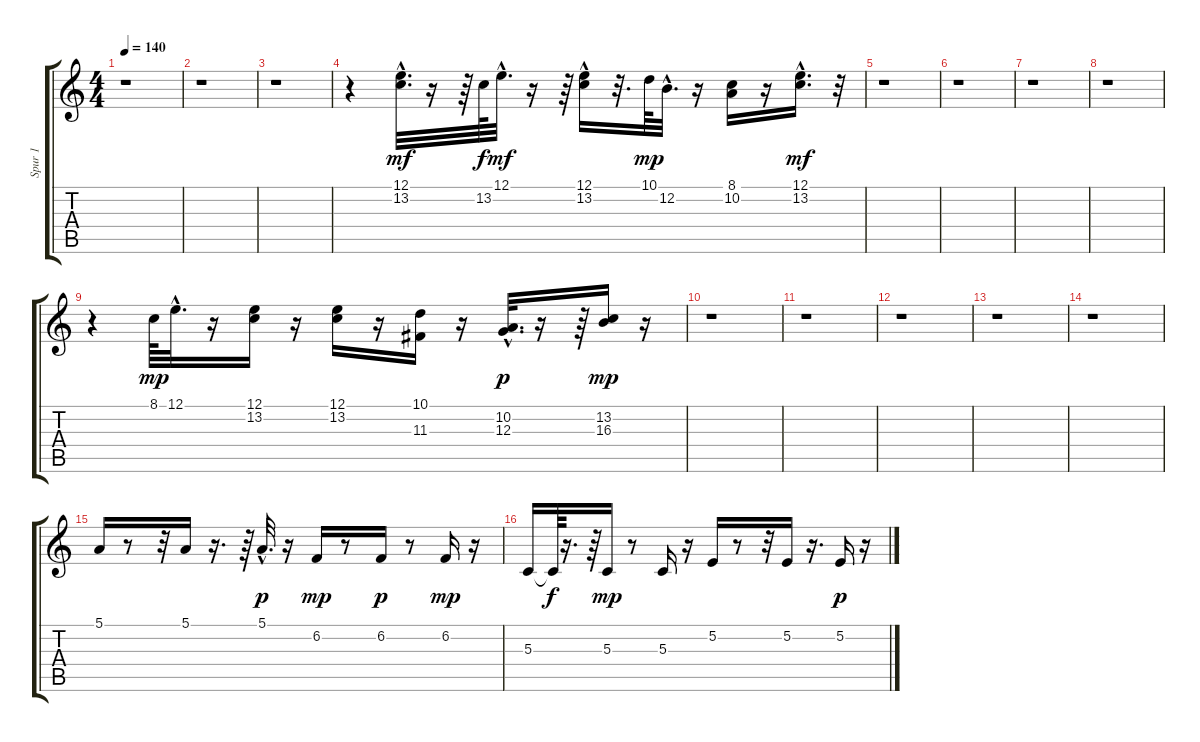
\track ("Spur 1" "Spur 1") {instrument fx7echoes}
\staff {score tabs}
\tuning (E4 B3 G3 D3 A2 E2) {hide}
\ts (4 4)
\tempo 140
\clef g2
\ks c
r.1{dy mf} |
r.1 |
r.1 |
r.4 (12.1{hac} 13.2{hac}).32{d} r.16 r.64 13.2.64{dy f} 12.1{hac}.32{d dy mf} r.16 r.64 (12.1{hac} 13.2).16 r.32{d} 10.1.64{dy mp} 12.2{hac}.32{d} r.16 (8.1 10.2).16 r.16 (12.1{hac} 13.2).16{d dy mf} r.32 |
r.1 |
r.1 |
r.1 |
r.1 |
r.4 8.1.64{dy mp} 12.1{hac}.32{d} r.16 (12.1 13.2).16 r.16 (12.1 13.2).16 r.16 (10.1 11.3).16 r.16 (10.2{hac} 12.3{hac}).32{d dy p} r.16 r.64 (13.2 16.3).16{dy mp} r.16 |
r.1 |
r.1 |
r.1 |
r.1 |
r.1 |
5.1.16 r.8 r.32 5.1.16 r.16{d} r.64 5.1{hac}.32{d dy p} r.16 6.2.16{dy mp} r.8 6.2.16{dy p} r.8 6.2.16{dy mp} r.16 |
5.3.16 5.3{t}.64{dy f} r.16{d} r.64 5.3.16{dy mp} r.8 5.3.16 r.16 5.2.16 r.8 r.32 5.2.16 r.16{d} 5.2.16{dy p} r.16
